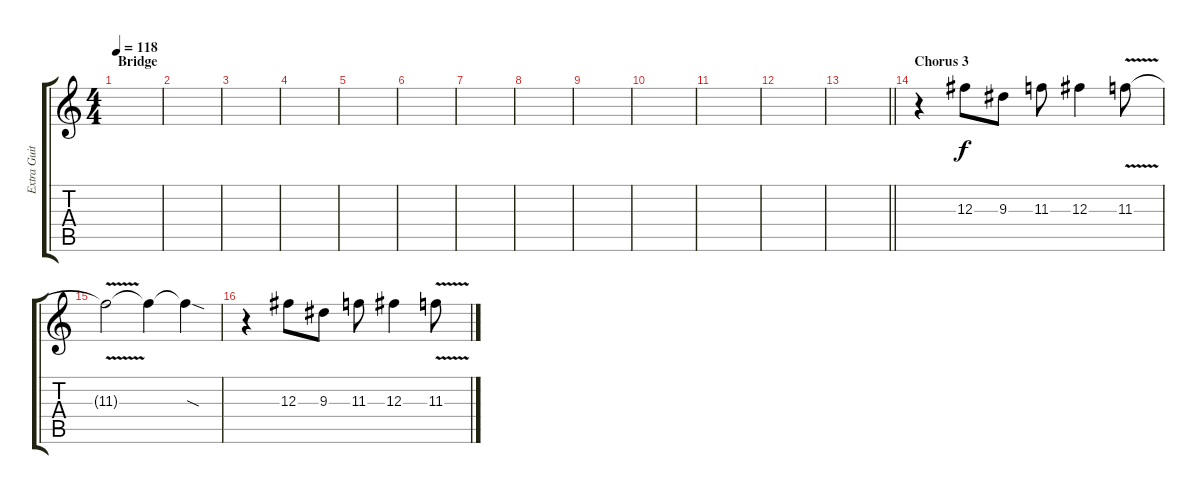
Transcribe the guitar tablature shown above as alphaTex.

\track ("Extra Guitar 1" "Extra Guit") {instrument distortionguitar bank 111}
\staff {score tabs}
\tuning (Eb4 Bb3 Gb3 Db3 Ab2 Db2) {hide}
\ts (4 4)
\section ("" "Bridge")
\tempo 118
\clef g2
\ks c
|
|
|
|
|
|
|
|
|
|
|
|
\barLineRight lightlight
|
\section ("" "Chorus 3")
r.4 12.3.8 9.3.8 11.3.8 12.3.4 11.3{v}.8 |
11.3{t}.2 11.3{t}.4 11.3{sod t}.4 |
r.4 12.3.8 9.3.8 11.3.8 12.3.4 11.3{v}.8
